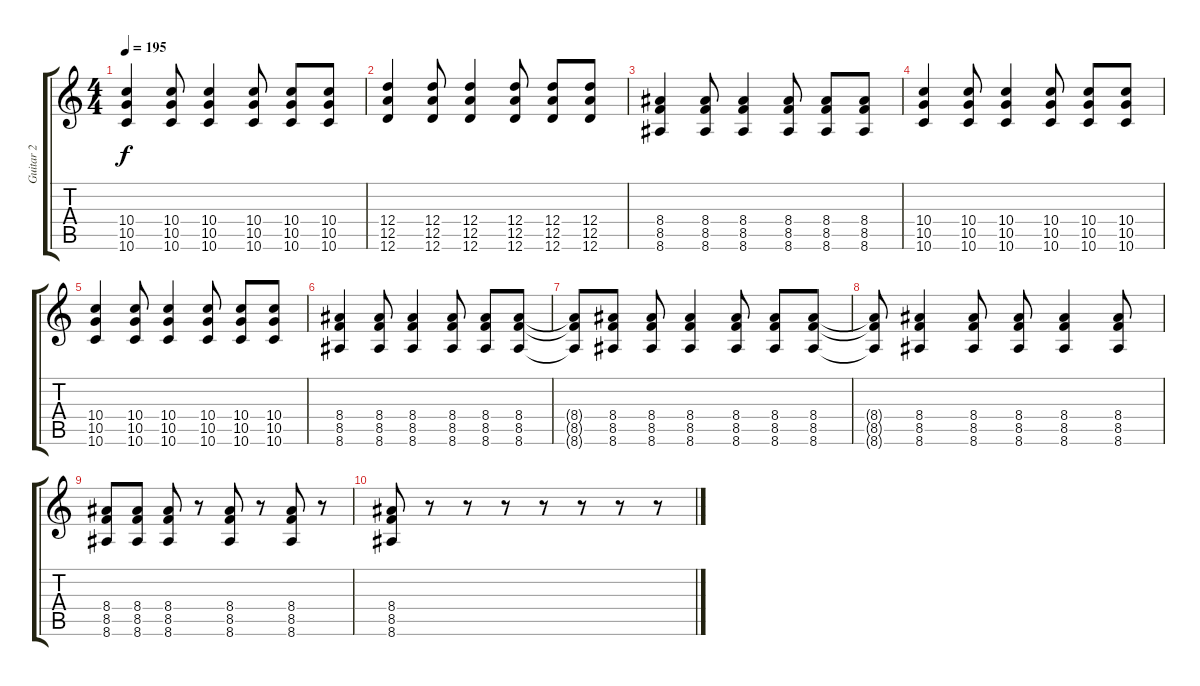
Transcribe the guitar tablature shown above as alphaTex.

\track ("Guitar 2" "Guitar 2") {instrument distortionguitar}
\staff {score tabs}
\tuning (E4 B3 G3 D3 A2 D2) {hide}
\ts (4 4)
\tempo 195
\clef g2
\ks c
(10.4 10.5 10.6).4{dy f} (10.4 10.5 10.6).8 (10.4 10.5 10.6).4 (10.4 10.5 10.6).8 (10.4 10.5 10.6).8 (10.4 10.5 10.6).8 |
(12.4 12.5 12.6).4 (12.4 12.5 12.6).8 (12.4 12.5 12.6).4 (12.4 12.5 12.6).8 (12.4 12.5 12.6).8 (12.4 12.5 12.6).8 |
(8.4 8.5 8.6).4 (8.4 8.5 8.6).8 (8.4 8.5 8.6).4 (8.4 8.5 8.6).8 (8.4 8.5 8.6).8 (8.4 8.5 8.6).8 |
(10.4 10.5 10.6).4 (10.4 10.5 10.6).8 (10.4 10.5 10.6).4 (10.4 10.5 10.6).8 (10.4 10.5 10.6).8 (10.4 10.5 10.6).8 |
(10.4 10.5 10.6).4 (10.4 10.5 10.6).8 (10.4 10.5 10.6).4 (10.4 10.5 10.6).8 (10.4 10.5 10.6).8 (10.4 10.5 10.6).8 |
(8.4 8.5 8.6).4 (8.4 8.5 8.6).8 (8.4 8.5 8.6).4 (8.4 8.5 8.6).8 (8.4 8.5 8.6).8 (8.4 8.5 8.6).8 |
(8.4{t} 8.5{t} 8.6{t}).8 (8.4 8.5 8.6).8 (8.4 8.5 8.6).8 (8.4 8.5 8.6).4 (8.4 8.5 8.6).8 (8.4 8.5 8.6).8 (8.4 8.5 8.6).8 |
(8.4{t} 8.5{t} 8.6{t}).8 (8.4 8.5 8.6).4 (8.4 8.5 8.6).8 (8.4 8.5 8.6).8 (8.4 8.5 8.6).4 (8.4 8.5 8.6).8 |
(8.4 8.5 8.6).8 (8.4 8.5 8.6).8 (8.4 8.5 8.6).8 r.8 (8.4 8.5 8.6).8 r.8 (8.4 8.5 8.6).8 r.8 |
(8.4 8.5 8.6).8 r.8 r.8 r.8 r.8 r.8 r.8 r.8
